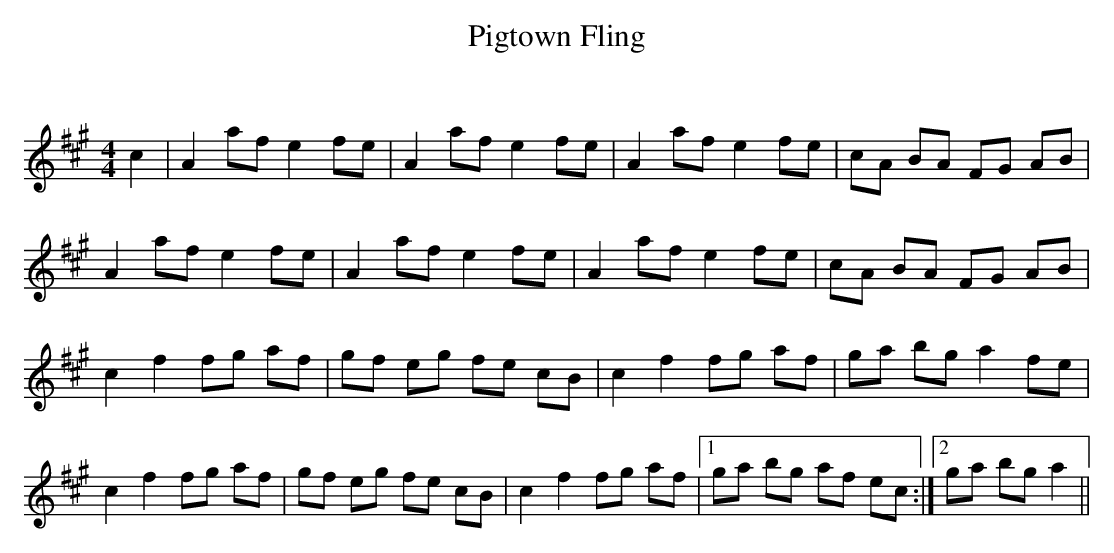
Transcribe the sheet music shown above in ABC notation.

X:1
T: Pigtown Fling
C:
Q: 232
K:A
M:4/4
L:1/8
c2|A2 af e2 fe|A2 af e2 fe|A2 af e2 fe|cA BA FG AB|
A2 af e2 fe|A2 af e2 fe|A2 af e2 fe|cA BA FG AB|
c2 f2 fg af|gf eg fe cB|c2 f2 fg af|ga bg a2 fe|
c2 f2 fg af|gf eg fe cB|c2 f2 fg af|1ga bg af ec:|2ga bg a2||
